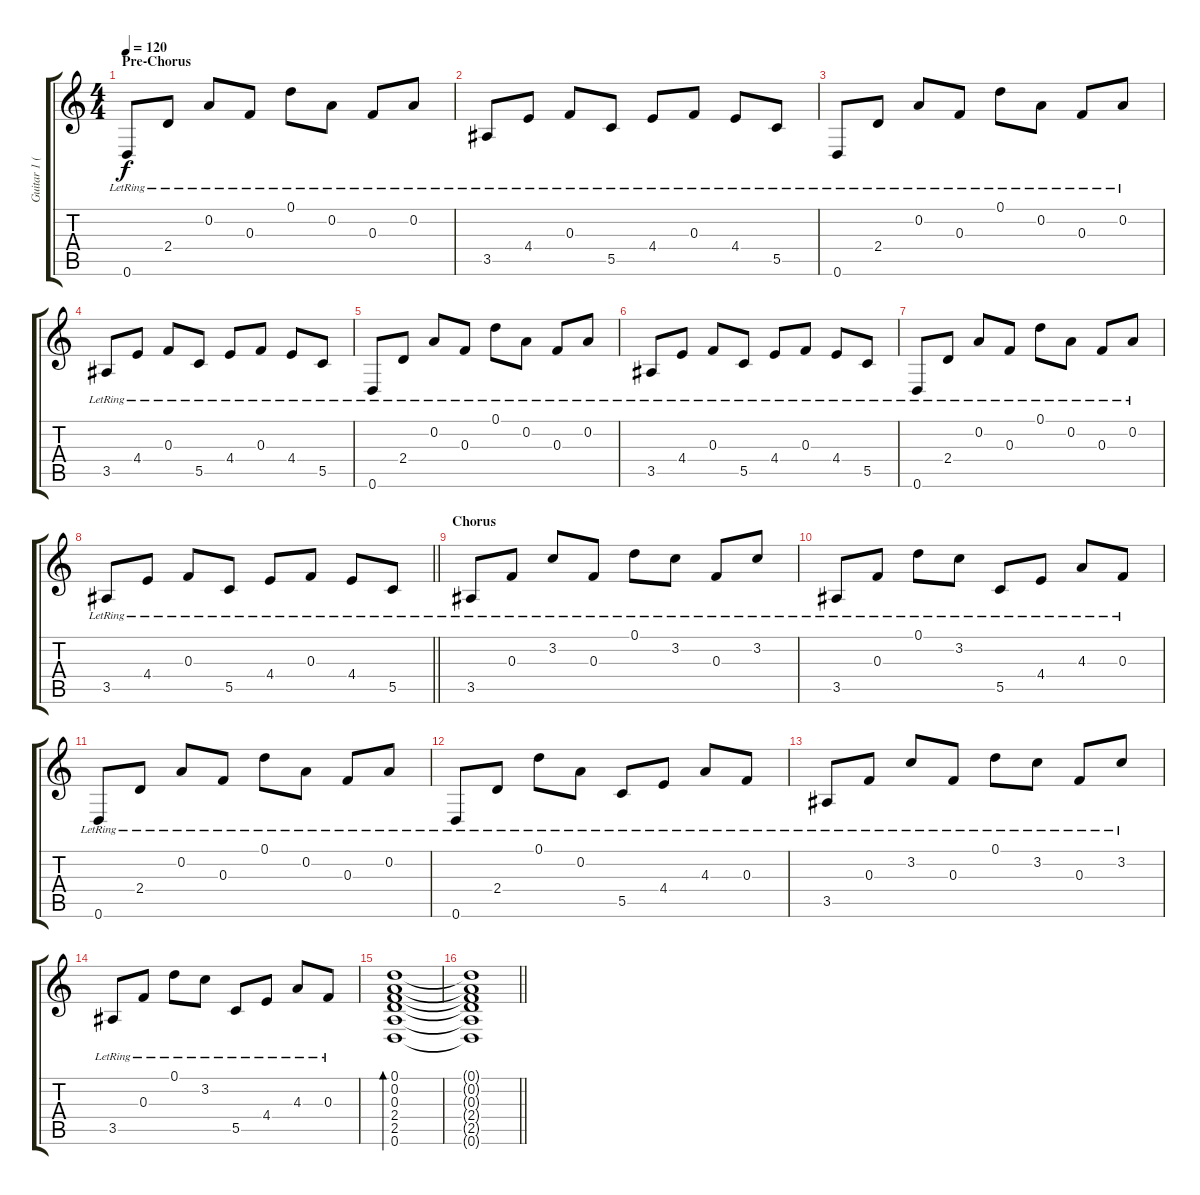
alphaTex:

\track ("Guitar 1 (Clean)" "Guitar 1 (") {instrument electricguitarclean}
\staff {score tabs}
\tuning (D4 A3 F3 C3 G2 D2) {hide}
\ts (4 4)
\section ("" "Pre-Chorus")
\tempo 120
\clef g2
\ks c
0.6{lr}.8{dy f} 2.4{lr}.8 0.2{lr}.8 0.3{lr}.8 0.1{lr}.8 0.2{lr}.8 0.3{lr}.8 0.2{lr}.8 |
3.5{lr}.8 4.4{lr}.8 0.3{lr}.8 5.5{lr}.8 4.4{lr}.8 0.3{lr}.8 4.4{lr}.8 5.5{lr}.8 |
0.6{lr}.8 2.4{lr}.8 0.2{lr}.8 0.3{lr}.8 0.1{lr}.8 0.2{lr}.8 0.3{lr}.8 0.2{lr}.8 |
3.5{lr}.8 4.4{lr}.8 0.3{lr}.8 5.5{lr}.8 4.4{lr}.8 0.3{lr}.8 4.4{lr}.8 5.5{lr}.8 |
0.6{lr}.8 2.4{lr}.8 0.2{lr}.8 0.3{lr}.8 0.1{lr}.8 0.2{lr}.8 0.3{lr}.8 0.2{lr}.8 |
3.5{lr}.8 4.4{lr}.8 0.3{lr}.8 5.5{lr}.8 4.4{lr}.8 0.3{lr}.8 4.4{lr}.8 5.5{lr}.8 |
0.6{lr}.8 2.4{lr}.8 0.2{lr}.8 0.3{lr}.8 0.1{lr}.8 0.2{lr}.8 0.3{lr}.8 0.2{lr}.8 |
\barLineRight lightlight
3.5{lr}.8 4.4{lr}.8 0.3{lr}.8 5.5{lr}.8 4.4{lr}.8 0.3{lr}.8 4.4{lr}.8 5.5{lr}.8 |
\section ("" "Chorus")
3.5{lr}.8 0.3{lr}.8 3.2{lr}.8 0.3{lr}.8 0.1{lr}.8 3.2{lr}.8 0.3{lr}.8 3.2{lr}.8 |
3.5{lr}.8 0.3{lr}.8 0.1{lr}.8 3.2{lr}.8 5.5{lr}.8 4.4{lr}.8 4.3{lr}.8 0.3{lr}.8 |
0.6{lr}.8 2.4{lr}.8 0.2{lr}.8 0.3{lr}.8 0.1{lr}.8 0.2{lr}.8 0.3{lr}.8 0.2{lr}.8 |
0.6{lr}.8 2.4{lr}.8 0.1{lr}.8 0.2{lr}.8 5.5{lr}.8 4.4{lr}.8 4.3{lr}.8 0.3{lr}.8 |
3.5{lr}.8 0.3{lr}.8 3.2{lr}.8 0.3{lr}.8 0.1{lr}.8 3.2{lr}.8 0.3{lr}.8 3.2{lr}.8 |
3.5{lr}.8 0.3{lr}.8 0.1{lr}.8 3.2{lr}.8 5.5{lr}.8 4.4{lr}.8 4.3{lr}.8 0.3{lr}.8 |
(0.1 0.2 0.3 2.4 2.5 0.6).1{bd 60} |
\barLineRight lightlight
(0.1{t} 0.2{t} 0.3{t} 2.4{t} 2.5{t} 0.6{t}).1
